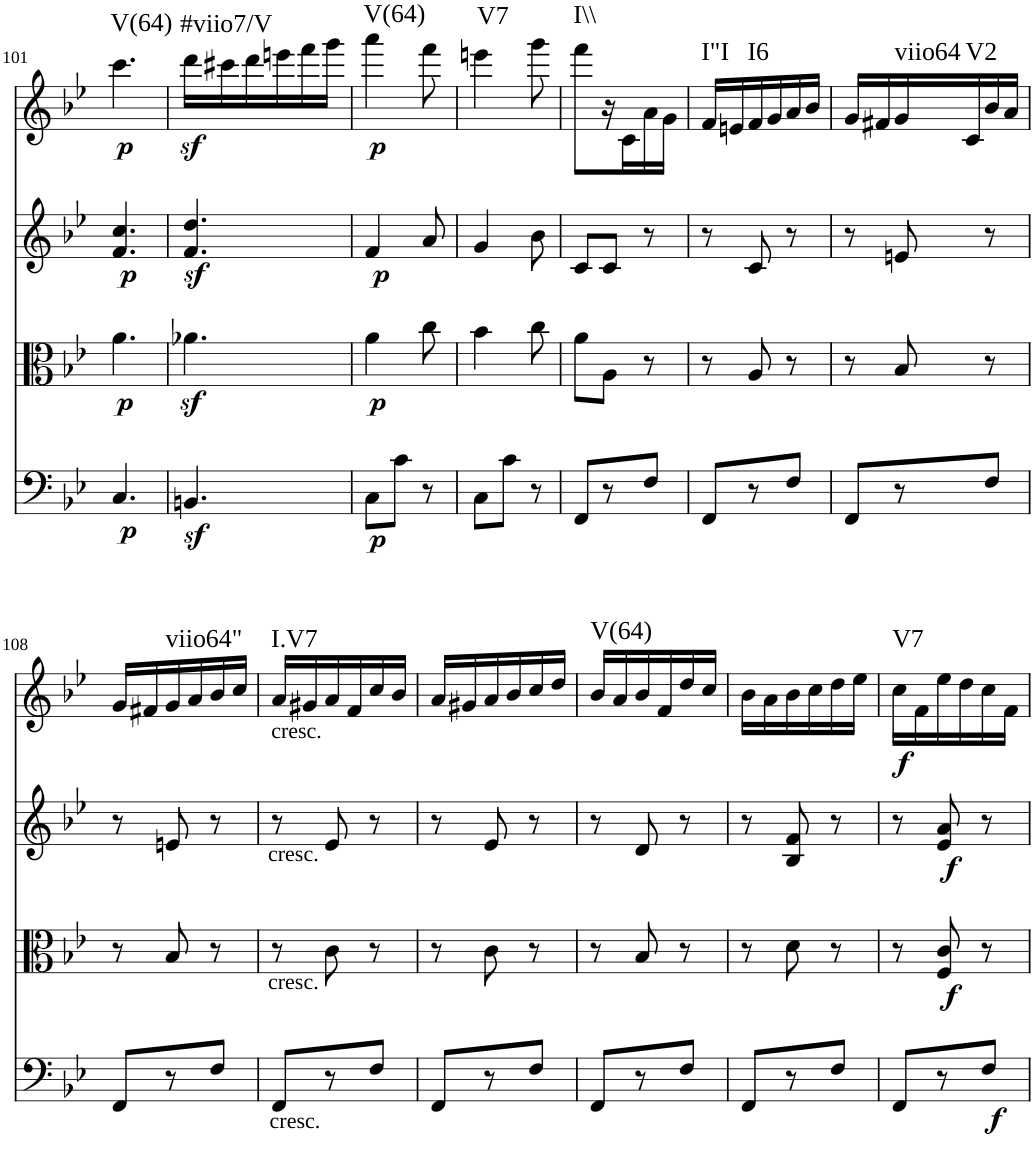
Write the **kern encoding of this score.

**kern	**dynam	**kern	**dynam	**kern	**dynam	**kern	**dynam	**harte
*part4	*part4	*part3	*part3	*part2	*part2	*part1	*part1	*part1
*staff4	*staff4	*staff3	*staff3	*staff2	*staff2	*staff1	*staff1	*
*I"Violoncello	*	*I"Viola	*	*I"Violin II	*	*I"Violin I	*	*
*I'Vc	*	*I'Vla	*	*I'Vln	*	*I'Vln	*	*
!!LO:PB:g=z
*clefF4	*	*clefC3	*	*clefG2	*	*clefG2	*	*
*k[b-e-]	*	*k[b-e-]	*	*k[b-e-]	*	*k[b-e-]	*	*
*M3/8	*	*M3/8	*	*M3/8	*	*M3/8	*	*
=101	=101	=101	=101	=101	=101	=101	=101	=101
!	!LO:DY:b	!	!LO:DY:b	!	!LO:DY:b	!	!LO:DY:b	!LO:H:kt=V(64)
4.C/	p	4.a\	p	4.f/ 4.cc/	p	4.ccc\	p	N
=102	=102	=102	=102	=102	=102	=102	=102	=102
!	!	!	!	!	!	!	!LO:DY:b	!LO:H:kt=#viio7/V
4.BBnz</	.	4.a-Xz<\	.	4.f/z< 4.dd/z<	.	16ddd\LL	sf	N
.	.	.	.	.	.	16ccc#X\	.	.
.	.	.	.	.	.	16ddd\	.	.
.	.	.	.	.	.	16eeen\	.	.
.	.	.	.	.	.	16fff\	.	.
.	.	.	.	.	.	16ggg\JJ	.	.
=103	=103	=103	=103	=103	=103	=103	=103	=103
!	!LO:DY:b	!	!LO:DY:b	!	!LO:DY:b	!	!LO:DY:b	!LO:H:kt=V(64)
8C\L	p	4a\	p	4f/	p	4aaa\	p	N
8c\J	.	.	.	.	.	.	.	.
8r	.	8cc\	.	8a/	.	8fff\	.	.
=104	=104	=104	=104	=104	=104	=104	=104	=104
!	!	!	!	!	!	!	!	!LO:H:kt=V7
8C\L	.	4b-\	.	4g/	.	4eeen\	.	N
8c\J	.	.	.	.	.	.	.	.
8r	.	8cc\	.	8b-\	.	8ggg\	.	.
=105	=105	=105	=105	=105	=105	=105	=105	=105
!	!	!	!	!	!	!	!	!LO:H:kt=I\\
8FF/L	.	8a\L	.	8c/L	.	8fff\L	.	N
8r	.	8A\J	.	8c/J	.	16r	.	.
.	.	.	.	.	.	16c\	.	.
8F/J	.	8r	.	8r	.	16a\	.	.
.	.	.	.	.	.	16g\JJ	.	.
=106	=106	=106	=106	=106	=106	=106	=106	=106
!	!	!	!	!	!	!	!	!LO:H:kt=I"I
8FF/L	.	8r	.	8r	.	16f/LL	.	N
.	.	.	.	.	.	16en/	.	.
!	!	!	!	!	!	!	!	!LO:H:kt=I6
8r	.	8A/	.	8c/	.	16f/	.	N
.	.	.	.	.	.	16g/	.	.
8F/J	.	8r	.	8r	.	16a/	.	.
.	.	.	.	.	.	16b-/JJ	.	.
=107	=107	=107	=107	=107	=107	=107	=107	=107
8FF/L	.	8r	.	8r	.	16g/LL	.	.
.	.	.	.	.	.	16f#X/	.	.
!	!	!	!	!	!	!	!	!LO:H:kt=viio64
8r	.	8B-/	.	8en/	.	16g/	.	N
!	!	!	!	!	!	!	!	!LO:H:kt=V2
.	.	.	.	.	.	16c/	.	N
8F/J	.	8r	.	8r	.	16b-/	.	.
.	.	.	.	.	.	16a/JJ	.	.
!!LO:LB:g=z
=108	=108	=108	=108	=108	=108	=108	=108	=108
8FF/L	.	8r	.	8r	.	16g/LL	.	.
.	.	.	.	.	.	16f#X/	.	.
!	!	!	!	!	!	!	!	!LO:H:kt=viio64"
8r	.	8B-/	.	8en/	.	16g/	.	N
.	.	.	.	.	.	16a/	.	.
8F/J	.	8r	.	8r	.	16b-/	.	.
.	.	.	.	.	.	16cc/JJ	.	.
=109	=109	=109	=109	=109	=109	=109	=109	=109
!	!	!	!	!	!	!LO:TX:b:t=cresc.	!	!
!	!	!	!	!LO:TX:b:t=cresc.	!	!	!	!
!	!	!LO:TX:b:t=cresc.	!	!	!	!	!	!
!LO:TX:b:t=cresc.	!	!	!	!	!	!	!	!LO:H:kt=I.V7
8FF/L	.	8r	.	8r	.	16a/LL	.	N
.	.	.	.	.	.	16g#X/	.	.
8r	.	8c\	.	8e-/	.	16a/	.	.
.	.	.	.	.	.	16f/	.	.
8F/J	.	8r	.	8r	.	16cc/	.	.
.	.	.	.	.	.	16b-/JJ	.	.
=110	=110	=110	=110	=110	=110	=110	=110	=110
8FF/L	.	8r	.	8r	.	16a/LL	.	.
.	.	.	.	.	.	16g#X/	.	.
8r	.	8c\	.	8e-/	.	16a/	.	.
.	.	.	.	.	.	16b-/	.	.
8F/J	.	8r	.	8r	.	16cc/	.	.
.	.	.	.	.	.	16dd/JJ	.	.
=111	=111	=111	=111	=111	=111	=111	=111	=111
!	!	!	!	!	!	!	!	!LO:H:kt=V(64)
8FF/L	.	8r	.	8r	.	16b-/LL	.	N
.	.	.	.	.	.	16a/	.	.
8r	.	8B-/	.	8d/	.	16b-/	.	.
.	.	.	.	.	.	16f/	.	.
8F/J	.	8r	.	8r	.	16dd/	.	.
.	.	.	.	.	.	16cc/JJ	.	.
=112	=112	=112	=112	=112	=112	=112	=112	=112
8FF/L	.	8r	.	8r	.	16b-\LL	.	.
.	.	.	.	.	.	16a\	.	.
8r	.	8d\	.	8B-/ 8f/	.	16b-\	.	.
.	.	.	.	.	.	16cc\	.	.
8F/J	.	8r	.	8r	.	16dd\	.	.
.	.	.	.	.	.	16ee-\JJ	.	.
=113	=113	=113	=113	=113	=113	=113	=113	=113
!	!	!	!	!	!	!	!LO:DY:b	!LO:H:kt=V7
8FF/L	.	8r	.	8r	.	16cc\LL	f	N
.	.	.	.	.	.	16f\	.	.
!	!	!	!LO:DY:b	!	!LO:DY:b	!	!	!
8r	.	8F/ 8c/	f	8e-/ 8a/	f	16ee-\	.	.
.	.	.	.	.	.	16dd\	.	.
!	!LO:DY:b	!	!	!	!	!	!	!
8F/J	f	8r	.	8r	.	16cc\	.	.
.	.	.	.	.	.	16f\JJ	.	.
=	=	=	=	=	=	=	=	=
*-	*-	*-	*-	*-	*-	*-	*-	*-
